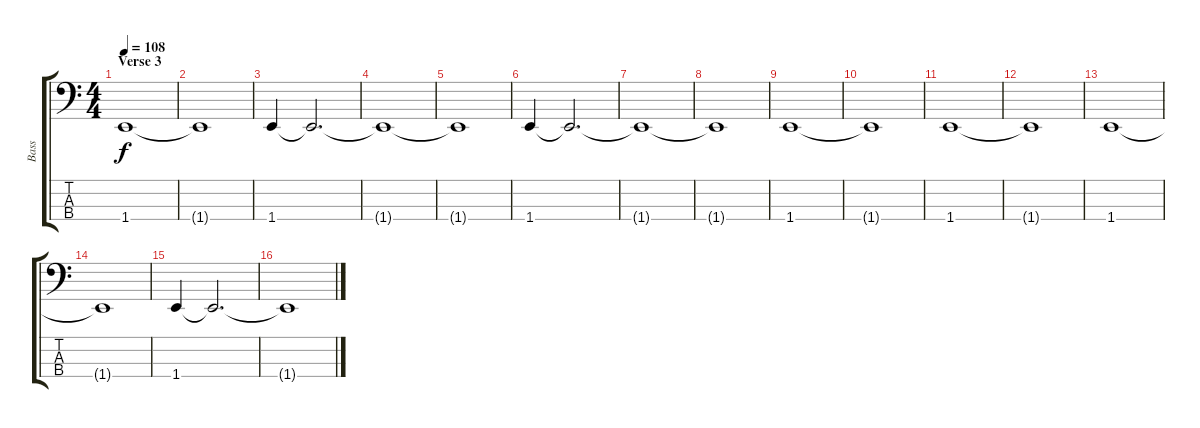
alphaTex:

\track ("Bass" "Bass") {instrument electricbassfinger}
\staff {score tabs}
\tuning (G2 D2 A1 Eb1) {hide}
\ts (4 4)
\section ("" "Verse 3")
\tempo 108
\clef f4
\ks c
1.4.1{dy f volume 11 instrument electricbassfinger} |
1.4{t}.1 |
1.4.4{volume 1 instrument electricbassfinger} 1.4{t}.2{d volume 16} |
1.4{t}.1 |
1.4{t}.1 |
1.4.4{volume 1 instrument electricbassfinger} 1.4{t}.2{d volume 16} |
1.4{t}.1 |
1.4{t}.1 |
1.4.1{volume 11 balance 8 instrument electricbassfinger} |
1.4{t}.1 |
1.4.1 |
1.4{t}.1 |
1.4.1 |
1.4{t}.1 |
1.4.4{volume 1 instrument electricbassfinger} 1.4{t}.2{d volume 9} |
1.4{t}.1
